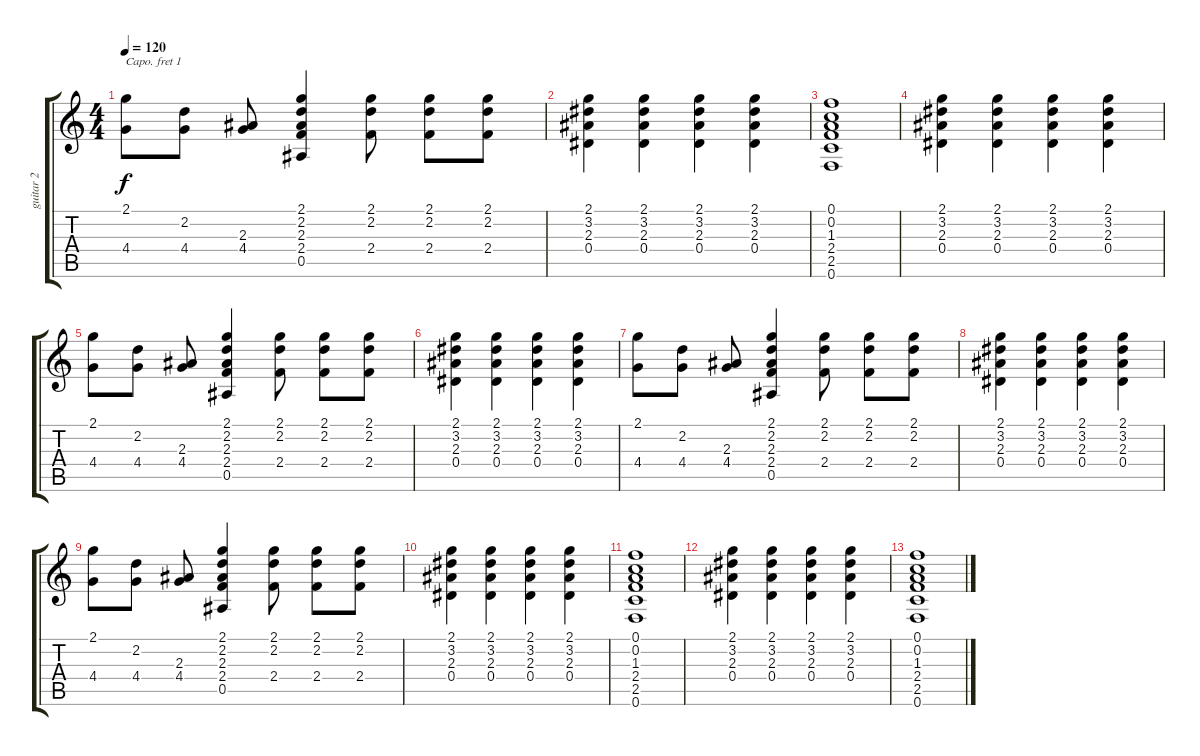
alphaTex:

\track ("guitar 2" "guitar 2") {instrument overdrivenguitar}
\staff {score tabs}
\capo 1
\tuning (E4 B3 G3 D3 A2 E2) {hide}
\ts (4 4)
\tempo 120
\clef g2
\ks c
(2.1 4.4).8{dy f} (2.2 4.4).8 (2.3 4.4).8 (2.1 2.2 2.3 2.4 0.5).4 (2.1 2.2 2.4).8 (2.1 2.2 2.4).8 (2.1 2.2 2.4).8 |
(2.1 3.2 2.3 0.4).4 (2.1 3.2 2.3 0.4).4 (2.1 3.2 2.3 0.4).4 (2.1 3.2 2.3 0.4).4 |
(0.1 0.2 1.3 2.4 2.5 0.6).1 |
(2.1 3.2 2.3 0.4).4 (2.1 3.2 2.3 0.4).4 (2.1 3.2 2.3 0.4).4 (2.1 3.2 2.3 0.4).4 |
(2.1 4.4).8 (2.2 4.4).8 (2.3 4.4).8 (2.1 2.2 2.3 2.4 0.5).4 (2.1 2.2 2.4).8 (2.1 2.2 2.4).8 (2.1 2.2 2.4).8 |
(2.1 3.2 2.3 0.4).4 (2.1 3.2 2.3 0.4).4 (2.1 3.2 2.3 0.4).4 (2.1 3.2 2.3 0.4).4 |
(2.1 4.4).8 (2.2 4.4).8 (2.3 4.4).8 (2.1 2.2 2.3 2.4 0.5).4 (2.1 2.2 2.4).8 (2.1 2.2 2.4).8 (2.1 2.2 2.4).8 |
(2.1 3.2 2.3 0.4).4 (2.1 3.2 2.3 0.4).4 (2.1 3.2 2.3 0.4).4 (2.1 3.2 2.3 0.4).4 |
(2.1 4.4).8 (2.2 4.4).8 (2.3 4.4).8 (2.1 2.2 2.3 2.4 0.5).4 (2.1 2.2 2.4).8 (2.1 2.2 2.4).8 (2.1 2.2 2.4).8 |
(2.1 3.2 2.3 0.4).4 (2.1 3.2 2.3 0.4).4 (2.1 3.2 2.3 0.4).4 (2.1 3.2 2.3 0.4).4 |
(0.1 0.2 1.3 2.4 2.5 0.6).1 |
(2.1 3.2 2.3 0.4).4 (2.1 3.2 2.3 0.4).4 (2.1 3.2 2.3 0.4).4 (2.1 3.2 2.3 0.4).4 |
(0.1 0.2 1.3 2.4 2.5 0.6).1
